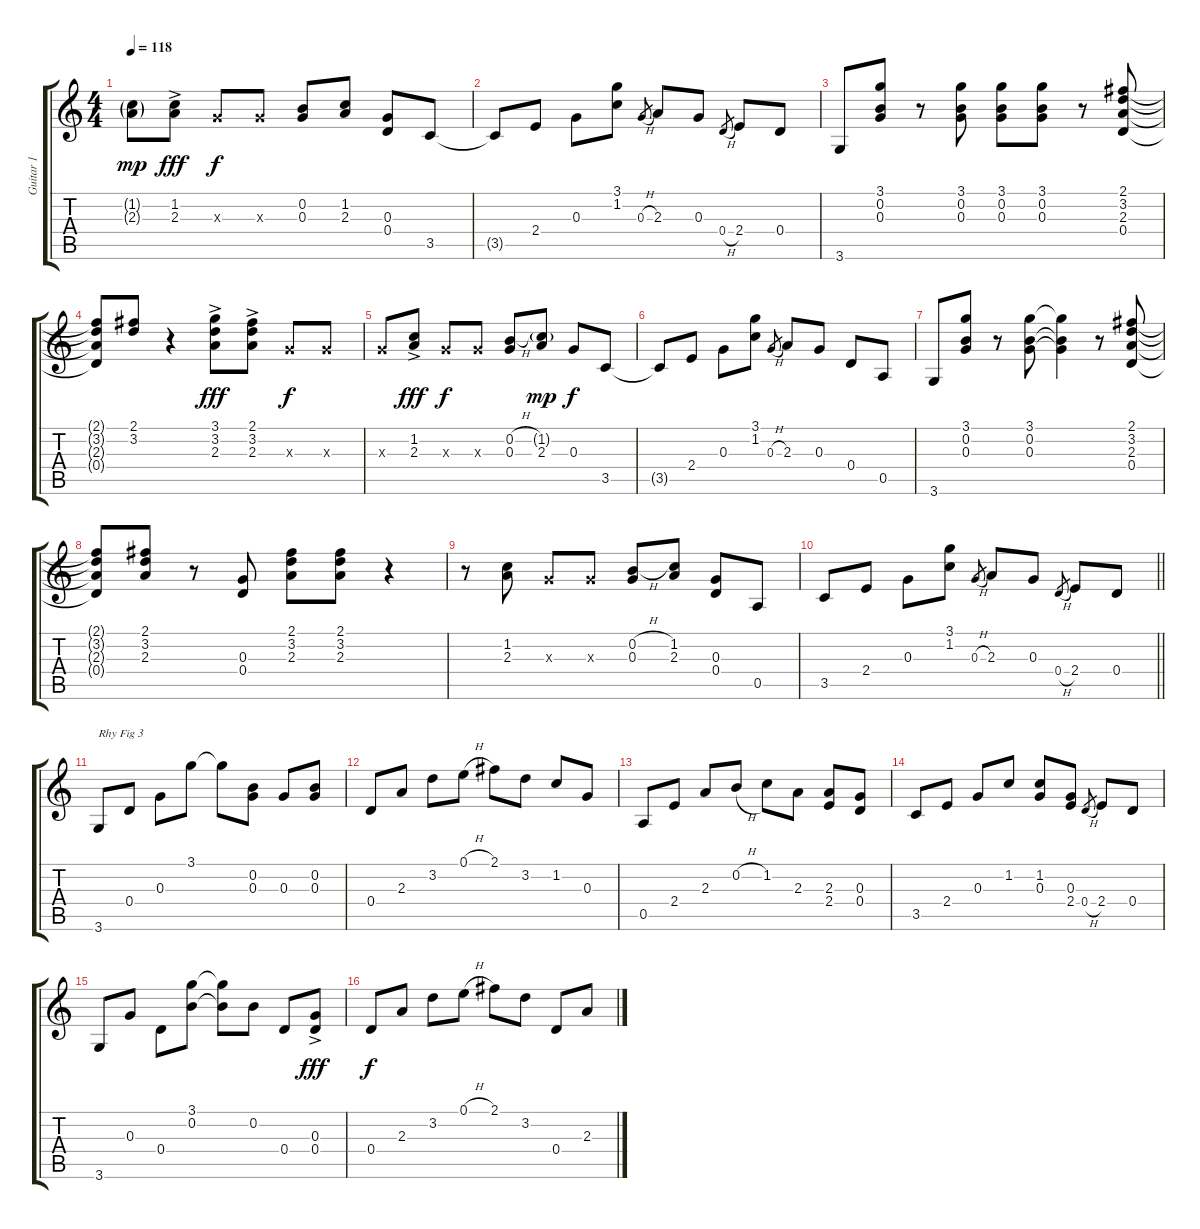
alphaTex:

\track ("Guitar 1" "Guitar 1") {instrument electricguitarclean}
\staff {score tabs}
\tuning (E4 B3 G3 D3 A2 E2) {hide}
\ts (4 4)
\tempo 118
\clef g2
\ks c
(1.2{g} 2.3{g}).8{dy mp} (1.2{ac} 2.3{ac}).8{dy fff} 0.3{x}.8{dy f} 0.3{x}.8 (0.2 0.3).8 (1.2 2.3).8 (0.3 0.4).8 3.5.8 |
3.5{t}.8 2.4.8 0.3.8 (3.1 1.2).8 0.3{h}.8{gr} 2.3.8 0.3.8 0.4{h}.8{gr} 2.4.8 0.4.8 |
3.6.8 (3.1 0.2 0.3).8 r.8 (3.1 0.2 0.3).8 (3.1 0.2 0.3).8 (3.1 0.2 0.3).8 r.8 (2.1 3.2 2.3 0.4).8 |
(2.1{t} 3.2{t} 2.3{t} 0.4{t}).8 (2.1 3.2).8 r.4 (3.1{ac} 3.2{ac} 2.3{ac}).8{dy fff} (2.1{ac} 3.2{ac} 2.3{ac}).8 0.3{x}.8{dy f} 0.3{x}.8 |
0.3{x}.8 (1.2{ac} 2.3{ac}).8{dy fff} 0.3{x}.8{dy f} 0.3{x}.8 (0.2{h} 0.3).8 (1.2{g} 2.3).8{dy mp} 0.3.8{dy f} 3.5.8 |
3.5{t}.8 2.4.8 0.3.8 (3.1 1.2).8 0.3{h}.8{gr} 2.3.8 0.3.8 0.4.8 0.5.8 |
3.6.8 (3.1 0.2 0.3).8 r.8 (3.1 0.2 0.3).8 (3.1{t} 0.2{t} 0.3{t}).4 r.8 (2.1 3.2 2.3 0.4).8 |
(2.1{t} 3.2{t} 2.3{t} 0.4{t}).8 (2.1 3.2 2.3).8 r.8 (0.3 0.4).8 (2.1 3.2 2.3).8 (2.1 3.2 2.3).8 r.4 |
r.8 (1.2 2.3).8 0.3{x}.8 0.3{x}.8 (0.2{h} 0.3).8 (1.2 2.3).8 (0.3 0.4).8 0.5.8 |
\barLineRight lightlight
3.5.8 2.4.8 0.3.8 (3.1 1.2).8 0.3{h}.8{gr} 2.3.8 0.3.8 0.4{h}.8{gr} 2.4.8 0.4.8 |
3.6.8{txt "Rhy Fig 3"} 0.4.8 0.3.8 3.1.8 3.1{t}.8 (0.2 0.3).8 0.3.8 (0.2 0.3).8 |
0.4.8 2.3.8 3.2.8 0.1{h}.8 2.1.8 3.2.8 1.2.8 0.3.8 |
0.5.8 2.4.8 2.3.8 0.2{h}.8 1.2.8 2.3.8 (2.3 2.4).8 (0.3 0.4).8 |
3.5.8 2.4.8 0.3.8 1.2.8 (1.2 0.3).8 (0.3 2.4).8 0.4{h}.8{gr} 2.4.8 0.4.8 |
3.6.8 0.3.8 0.4.8 (3.1 0.2).8 (3.1{t} 0.2{t}).8 0.2.8 0.4.8 (0.3{ac} 0.4{ac}).8{dy fff} |
0.4.8{dy f} 2.3.8 3.2.8 0.1{h}.8 2.1.8 3.2.8 0.4.8 2.3.8
